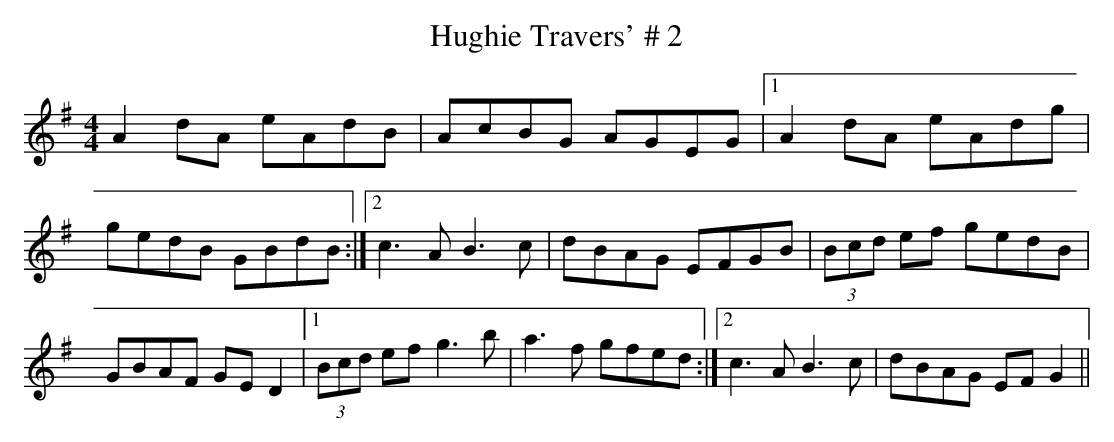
X:1
T:Hughie Travers' # 2
M:4/4
L:1/8
K:G
A2dA eAdB|AcBG AGEG|1 A2dA eAdg|gedB GBdB:|2 c3A B3c|dBAG EFGB|\
(3Bcd ef gedB|GBAF GED2|1 (3Bcd ef g3b|a3f gfed:|2 c3A B3c|dBAG EFG2||
